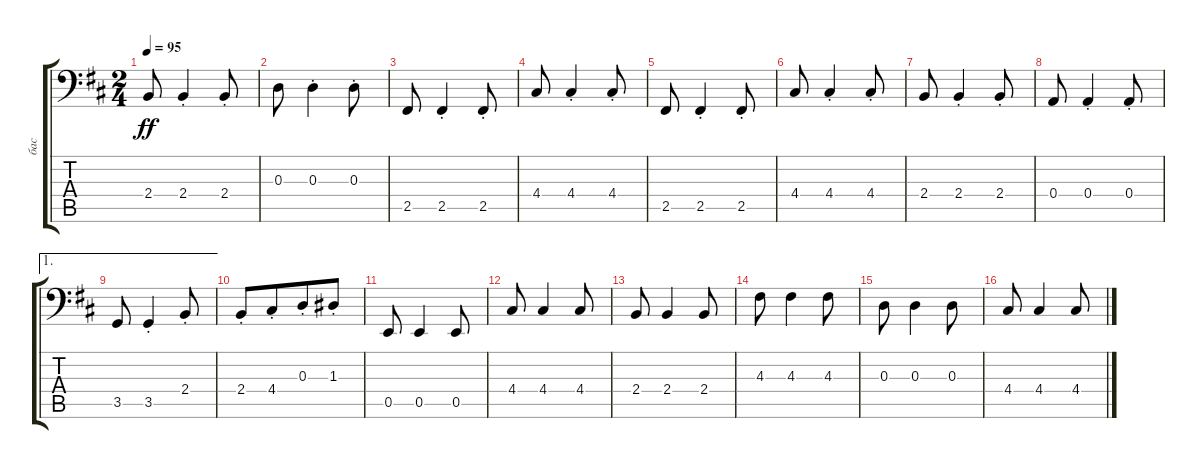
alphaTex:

\track ("бас" "бас") {instrument electricbassfinger}
\staff {score tabs}
\tuning (D6 G2 D2 A1 E1 C-1) {hide}
\ts (2 4)
\tempo 95
\clef f4
\ks bminor
2.4.8{dy ff} 2.4{st}.4 2.4{st}.8 |
0.3.8 0.3{st}.4 0.3{st}.8 |
2.5.8 2.5{st}.4 2.5{st}.8 |
4.4.8 4.4{st}.4 4.4{st}.8 |
2.5.8 2.5{st}.4 2.5{st}.8 |
4.4.8 4.4{st}.4 4.4{st}.8 |
2.4.8 2.4{st}.4 2.4{st}.8 |
0.4.8 0.4{st}.4 0.4{st}.8 |
\ae 1
3.5.8 3.5{st}.4 2.4{st}.8 |
2.4{st}.8 4.4{st}.8{beam merge} 0.3{st}.8 1.3{st}.8 |
0.5.8 0.5.4 0.5.8 |
4.4.8 4.4.4 4.4.8 |
2.4.8 2.4.4 2.4.8 |
4.3.8 4.3.4 4.3.8 |
0.3.8 0.3.4 0.3.8 |
4.4.8 4.4.4 4.4.8
